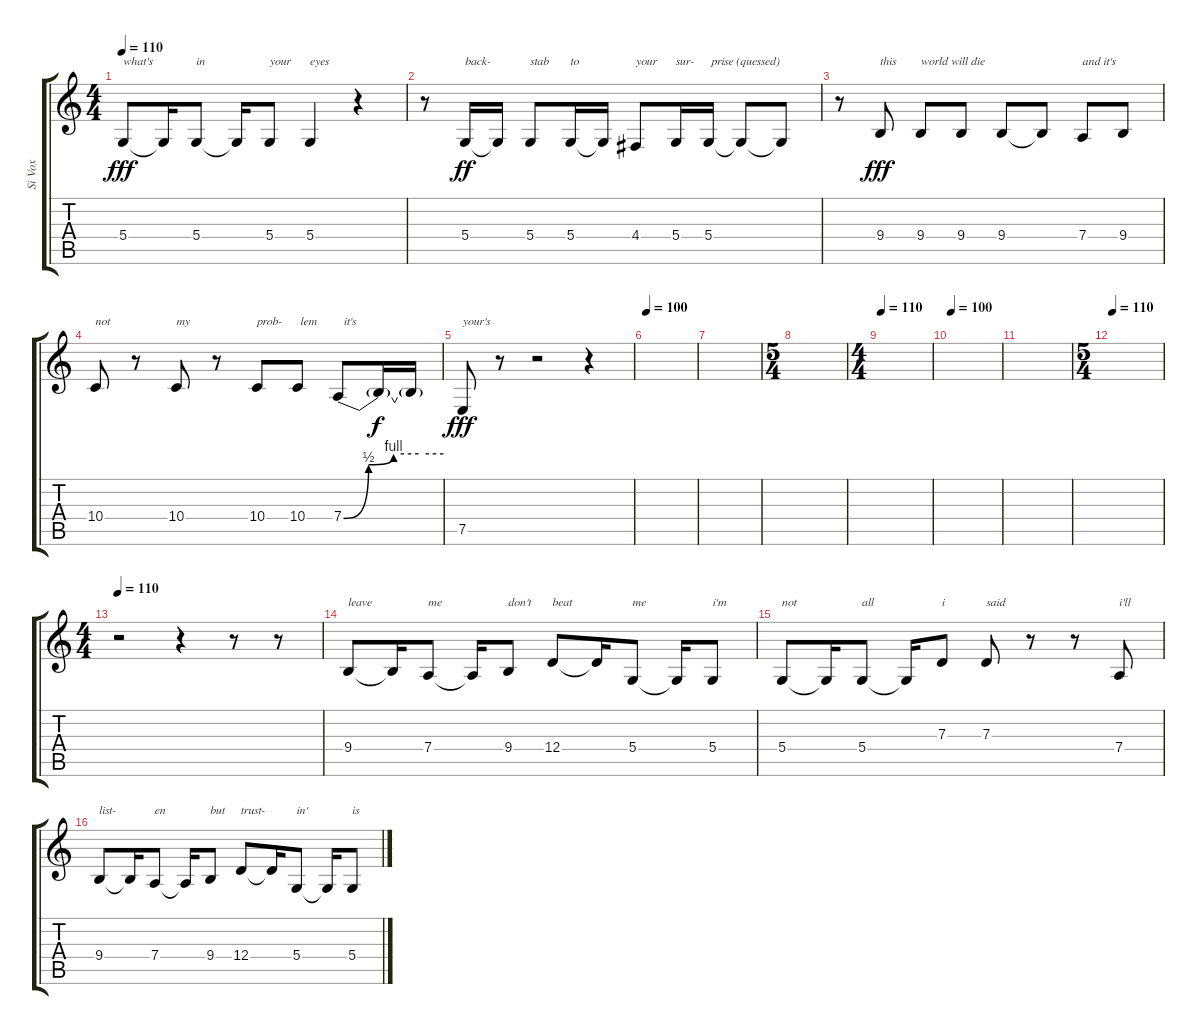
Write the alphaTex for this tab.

\track ("Si Vox" "Si Vox") {instrument tenorsax}
\staff {score tabs}
\tuning (E4 B3 G3 D3 A2 E2) {hide}
\ts (4 4)
\tempo 110
\clef g2
\ks c
5.4.8{txt "what's" dy fff} 5.4{t}.16 5.4.8{txt "in"} 5.4{t}.16 5.4.8{txt "your"} 5.4.4{txt "eyes"} r.4 |
r.8 5.4.16{txt "back-" dy ff} 5.4{t}.16 5.4.8{txt "stab"} 5.4.16{txt "to"} 5.4{t}.16 4.4.8{txt "your"} 5.4.16{txt "sur-"} 5.4.16{txt " prise (quessed)"} 5.4{t}.8 5.4{t}.8 |
r.8 9.4.8{txt "this" dy fff} 9.4.8{txt "world will die"} 9.4.8 9.4.8 9.4{t}.8 7.4.8{txt "and it's"} 9.4.8 |
10.4.8{txt "not"} r.8 10.4.8{txt "my"} r.8 10.4.8{txt "prob-"} 10.4.8{txt " lem"} 7.4{be (custom 0 0 15 2 30 4 45 4 60 4)}.8{txt "  it's"} 7.4{t}.16{dy f} 7.4{t}.16 |
7.5.8{txt "your's" dy fff} r.8 r.2 r.4 |
\tempo 100
|
|
\ts (5 4)
|
\ts (4 4)
\tempo 110
|
\tempo 100
|
|
\ts (5 4)
\tempo 110
|
\ts (4 4)
\tempo 110
r.2 r.4 r.8 r.8 |
9.4.8{txt "leave"} 9.4{t}.16 7.4.8{txt "me"} 7.4{t}.16 9.4.8{txt "don't"} 12.4.8{txt "beat"} 12.4{t}.16 5.4.8{txt "me"} 5.4{t}.16 5.4.8{txt "i'm"} |
5.4.8{txt "not"} 5.4{t}.16 5.4.8{txt "all"} 5.4{t}.16 7.3.8{txt "i"} 7.3.8{txt "said"} r.8 r.8 7.4.8{txt "i'll"} |
9.4.8{txt "list-"} 9.4{t}.16 7.4.8{txt "en"} 7.4{t}.16 9.4.8{txt "but"} 12.4.8{txt "trust-"} 12.4{t}.16 5.4.8{txt "in'"} 5.4{t}.16 5.4.8{txt "is"}
